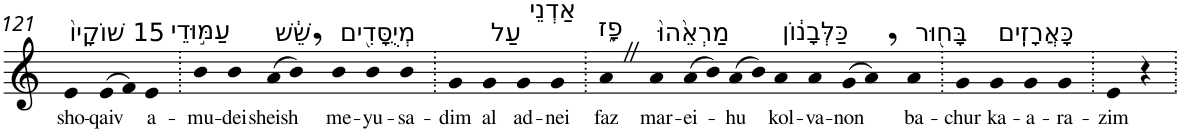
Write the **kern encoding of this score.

**kern	**text
*part1	*part1
*staff1	*staff1
*I"Piano	*
*I'Pno	*
!!LO:PB:g=z
*clefG2	*
*k[]	*
=121	=121
!LO:TX:a:t=15 שׁוֹקָיו֙	!
!	!LO:LY:b
4e	sho-
!	!LO:LY:b
(>8e	-qaiv
8f)	.
!LO:TX:a:t=עַמּ֣וּדֵי	!
!	!LO:LY:b
4e	a-
=122.	=122.
!	!LO:LY:b
4b	-mu-
!	!LO:LY:b
4b	-dei
!LO:TX:a:t=שֵׁ֔שׁ	!
!	!LO:LY:b
(>8a	sheish
8b,)	.
!LO:TX:a:t=מְיֻסָּדִ֖ים	!
!	!LO:LY:b
4b	me-
!	!LO:LY:b
4b	-yu-
!	!LO:LY:b
4b	-sa-
=123.	=123.
!	!LO:LY:b
4g	-dim
!LO:TX:a:t=עַל	!
!	!LO:LY:b
4g	al
!LO:TX:a:t=אַדְנֵי	!
!	!LO:LY:b
4g	ad-
!	!LO:LY:b
4g	-nei
=124.	=124.
!LO:TX:a:t=פָ֑ז	!
!	!LO:LY:b
4aZ	faz
!LO:TX:a:t=מַרְאֵ֙הוּ֙	!
!	!LO:LY:b
4a	mar-
!	!LO:LY:b
(>8a	-ei-
8b)	.
!	!LO:LY:b
(>8a	-hu
8b)	.
!LO:TX:a:t=כַּלְּבָנ֔וֹן	!
!	!LO:LY:b
4a	kol-
!	!LO:LY:b
4a	-va-
!	!LO:LY:b
(>8g	-non
8a,)	.
!LO:TX:a:t=בָּח֖וּר	!
!	!LO:LY:b
4a	ba-
=125.	=125.
!	!LO:LY:b
4g	-chur
!LO:TX:a:t=כָּאֲרָזִֽים	!
!	!LO:LY:b
4g	ka-
!	!LO:LY:b
4g	-a-
!	!LO:LY:b
4g	-ra-
=126.	=126.
!	!LO:LY:b
4e	-zim
4r	.
=.	=.
*-	*-
